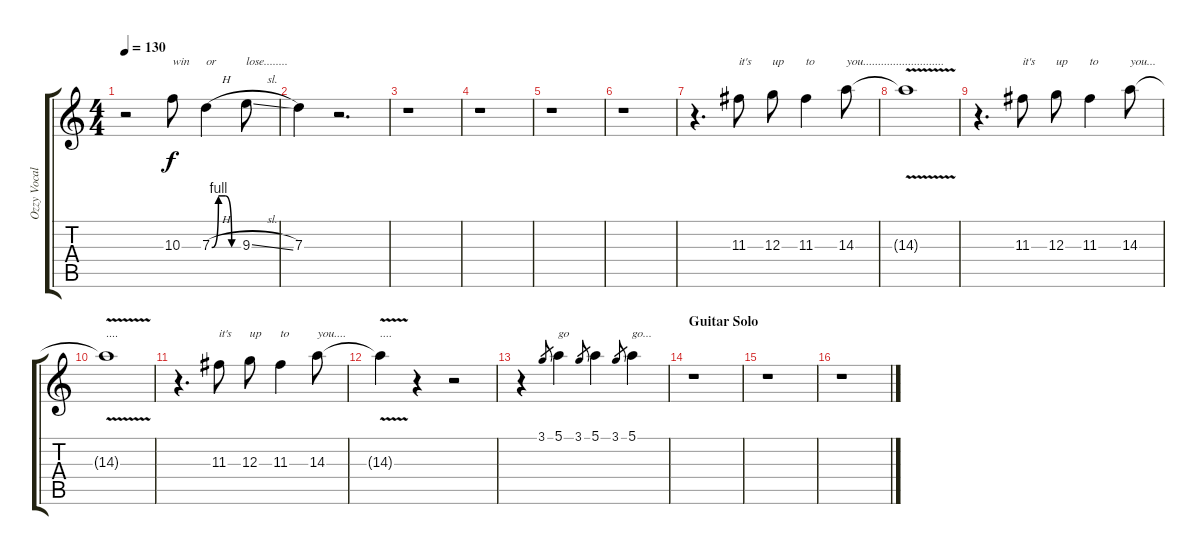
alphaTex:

\track ("Ozzy Vocal" "Ozzy Vocal") {instrument electricguitarclean}
\staff {score tabs}
\tuning (E4 B3 G3 D3 A2 E2) {hide}
\ts (4 4)
\tempo 130
\clef g2
\ks c
r.2{dy f} 10.3.8{txt "win"} 7.3{be (custom 0 0 15 4 30 4 45 0 60 0) h}.4{txt "or"} 9.3{sl}.8{txt "lose........"} |
7.3.4 r.2{d} |
r.1 |
r.1 |
r.1 |
r.1 |
r.4{d} 11.3.8{txt "it's"} 12.3.8{txt "up"} 11.3.4{txt "to"} 14.3.8{txt "you..........................."} |
14.3{v t}.1 |
r.4{d} 11.3.8{txt "it's"} 12.3.8{txt "up"} 11.3.4{txt "to"} 14.3.8{txt "you..."} |
14.3{v t}.1{txt "...."} |
r.4{d} 11.3.8{txt "it's"} 12.3.8{txt "up"} 11.3.4{txt "to"} 14.3.8{txt "you...."} |
14.3{v t}.4{txt "...."} r.4 r.2 |
r.4 3.1.8{gr} 5.1.4{txt "go"} 3.1.8{gr} 5.1.4 3.1.8{gr} 5.1.4{txt "go..."} |
\section ("" "Guitar Solo")
r.1 |
r.1 |
r.1
